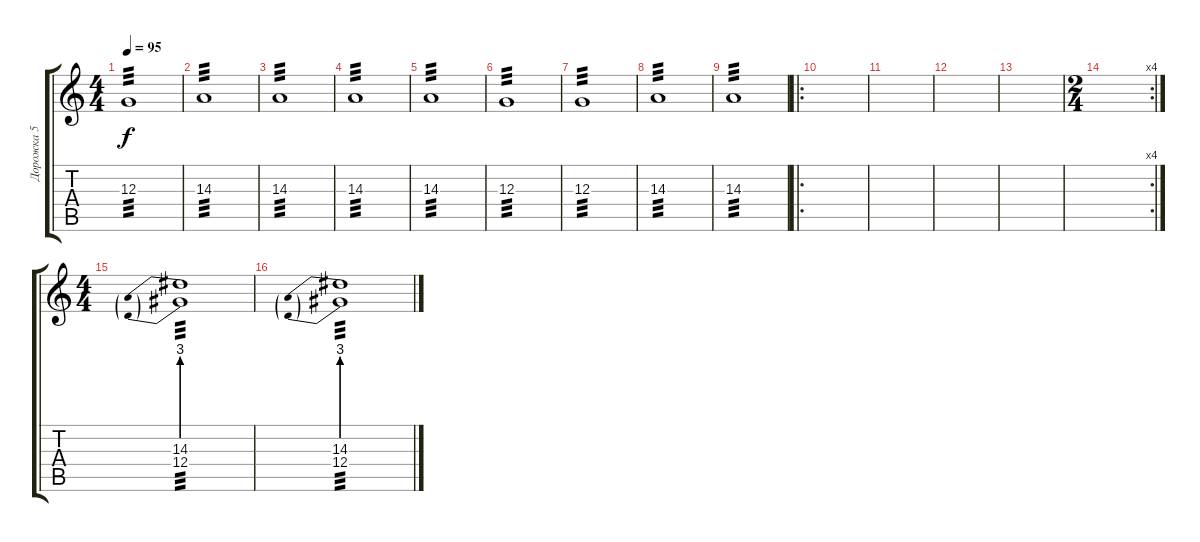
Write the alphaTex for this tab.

\track ("Дорожка 5" "Дорожка 5") {instrument stringensemble1}
\staff {score tabs}
\tuning (E4 B3 G3 D3 A2 E2) {hide}
\ts (4 4)
\tempo 95
\clef g2
\ks c
12.3.1{tp 3 dy f} |
14.3.1{tp 3 volume 16 instrument distortionguitar} |
14.3.1{tp 3} |
14.3.1{tp 3 volume 16 instrument distortionguitar} |
14.3.1{tp 3} |
12.3.1{tp 3} |
12.3.1{tp 3} |
14.3.1{tp 3 volume 16 instrument distortionguitar} |
14.3.1{tp 3} |
\ro
|
|
|
|
\rc 4
\ts (2 4)
|
\ts (4 4)
(14.3{be (prebend 0 12 60 12)} 12.4{be (prebend 0 12 60 12)}).1{tp 3 volume 5} |
(14.3{be (prebend 0 12 60 12)} 12.4{be (prebend 0 12 60 12)}).1{tp 3}
